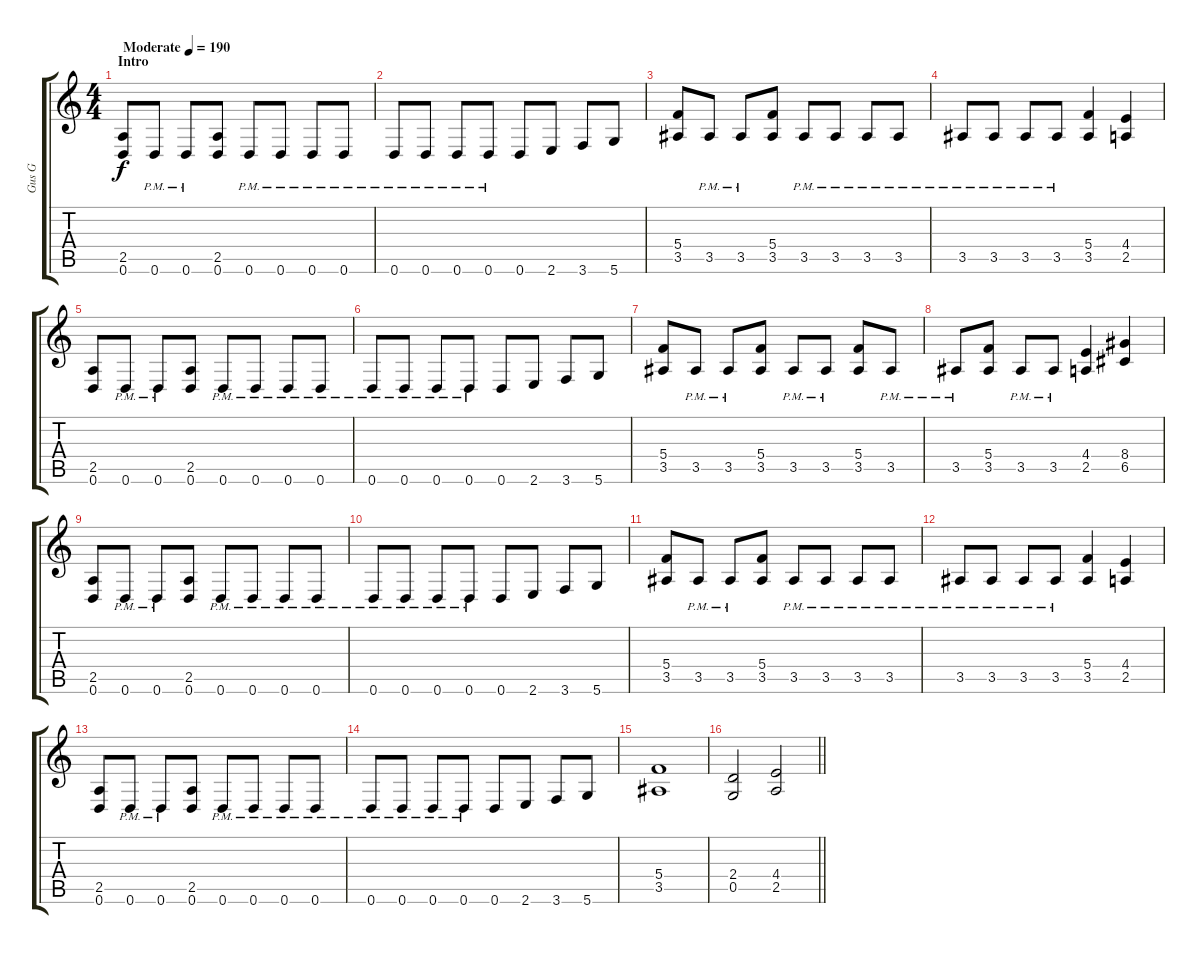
\track ("Gus G" "Gus G") {instrument distortionguitar}
\staff {score tabs}
\tuning (D4 A3 F3 C3 G2 D2) {hide}
\ts (4 4)
\section ("" "Intro")
\tempo (190 "Moderate")
\clef g2
\ks c
(2.5 0.6).8{dy f instrument distortionguitar} 0.6{pm}.8 0.6{pm}.8 (2.5 0.6).8 0.6{pm}.8 0.6{pm}.8 0.6{pm}.8 0.6{pm}.8 |
0.6{pm}.8 0.6{pm}.8 0.6{pm}.8 0.6{pm}.8 0.6.8 2.6.8 3.6.8 5.6.8 |
(5.4 3.5).8 3.5{pm}.8 3.5{pm}.8 (5.4 3.5).8 3.5{pm}.8 3.5{pm}.8 3.5{pm}.8 3.5{pm}.8 |
3.5{pm}.8 3.5{pm}.8 3.5{pm}.8 3.5{pm}.8 (5.4 3.5).4 (4.4 2.5).4 |
(2.5 0.6).8 0.6{pm}.8 0.6{pm}.8 (2.5 0.6).8 0.6{pm}.8 0.6{pm}.8 0.6{pm}.8 0.6{pm}.8 |
0.6{pm}.8 0.6{pm}.8 0.6{pm}.8 0.6{pm}.8 0.6.8 2.6.8 3.6.8 5.6.8 |
(5.4 3.5).8 3.5{pm}.8 3.5{pm}.8 (5.4 3.5).8 3.5{pm}.8 3.5{pm}.8 (5.4 3.5).8 3.5{pm}.8 |
3.5{pm}.8 (5.4 3.5).8 3.5{pm}.8 3.5{pm}.8 (4.4 2.5).4 (8.4 6.5).4 |
(2.5 0.6).8 0.6{pm}.8 0.6{pm}.8 (2.5 0.6).8 0.6{pm}.8 0.6{pm}.8 0.6{pm}.8 0.6{pm}.8 |
0.6{pm}.8 0.6{pm}.8 0.6{pm}.8 0.6{pm}.8 0.6.8 2.6.8 3.6.8 5.6.8 |
(5.4 3.5).8 3.5{pm}.8 3.5{pm}.8 (5.4 3.5).8 3.5{pm}.8 3.5{pm}.8 3.5{pm}.8 3.5{pm}.8 |
3.5{pm}.8 3.5{pm}.8 3.5{pm}.8 3.5{pm}.8 (5.4 3.5).4 (4.4 2.5).4 |
(2.5 0.6).8 0.6{pm}.8 0.6{pm}.8 (2.5 0.6).8 0.6{pm}.8 0.6{pm}.8 0.6{pm}.8 0.6{pm}.8 |
0.6{pm}.8 0.6{pm}.8 0.6{pm}.8 0.6{pm}.8 0.6.8 2.6.8 3.6.8 5.6.8 |
(5.4 3.5).1 |
\barLineRight lightlight
(2.4 0.5).2 (4.4 2.5).2
